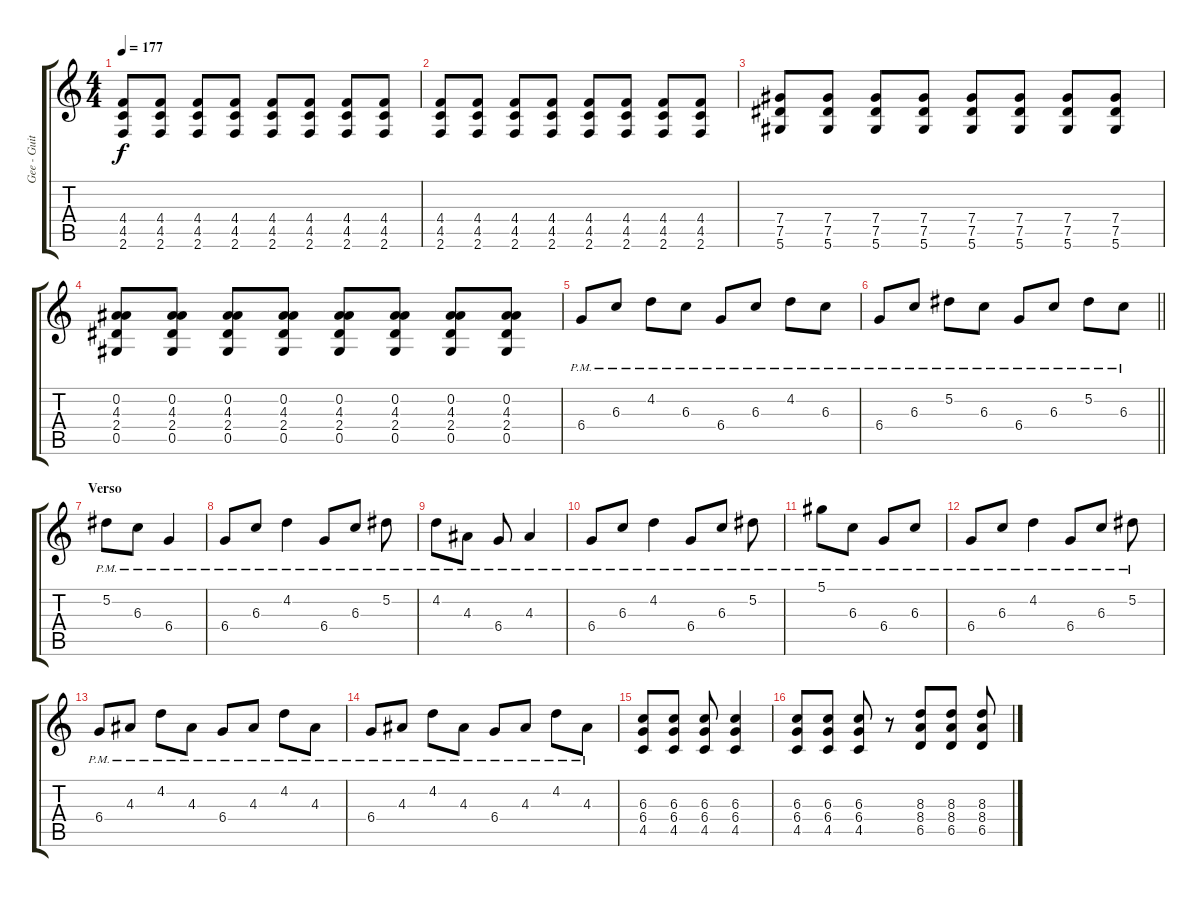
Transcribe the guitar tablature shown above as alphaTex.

\track ("Gee - Guitarra" "Gee - Guit") {instrument distortionguitar}
\staff {score tabs}
\tuning (Eb4 Bb3 Gb3 Db3 Ab2 Eb2) {hide}
\ts (4 4)
\tempo 177
\clef g2
\ks c
(4.4 4.5 2.6).8{dy f} (4.4 4.5 2.6).8 (4.4 4.5 2.6).8 (4.4 4.5 2.6).8 (4.4 4.5 2.6).8 (4.4 4.5 2.6).8 (4.4 4.5 2.6).8 (4.4 4.5 2.6).8 |
(4.4 4.5 2.6).8 (4.4 4.5 2.6).8 (4.4 4.5 2.6).8 (4.4 4.5 2.6).8 (4.4 4.5 2.6).8 (4.4 4.5 2.6).8 (4.4 4.5 2.6).8 (4.4 4.5 2.6).8 |
(7.4 7.5 5.6).8 (7.4 7.5 5.6).8 (7.4 7.5 5.6).8 (7.4 7.5 5.6).8 (7.4 7.5 5.6).8 (7.4 7.5 5.6).8 (7.4 7.5 5.6).8 (7.4 7.5 5.6).8 |
(0.2 4.3 2.4 0.5).8 (0.2 4.3 2.4 0.5).8 (0.2 4.3 2.4 0.5).8 (0.2 4.3 2.4 0.5).8 (0.2 4.3 2.4 0.5).8 (0.2 4.3 2.4 0.5).8 (0.2 4.3 2.4 0.5).8 (0.2 4.3 2.4 0.5).8 |
6.4{pm}.8 6.3{pm}.8 4.2{pm}.8 6.3{pm}.8 6.4{pm}.8 6.3{pm}.8 4.2{pm}.8 6.3{pm}.8 |
\barLineRight lightlight
6.4{pm}.8 6.3{pm}.8 5.2{pm}.8 6.3{pm}.8 6.4{pm}.8 6.3{pm}.8 5.2{pm}.8 6.3{pm}.8 |
\section ("" "Verso")
5.2{pm}.8 6.3{pm}.8 6.4{pm}.4 |
6.4{pm}.8 6.3{pm}.8 4.2{pm}.4 6.4{pm}.8 6.3{pm}.8 5.2{pm}.8 |
4.2{pm}.8 4.3{pm}.8 6.4{pm}.8 4.3{pm}.4 |
6.4{pm}.8 6.3{pm}.8 4.2{pm}.4 6.4{pm}.8 6.3{pm}.8 5.2{pm}.8 |
5.1{pm}.8 6.3{pm}.8 6.4{pm}.8 6.3{pm}.8 |
6.4{pm}.8 6.3{pm}.8 4.2{pm}.4 6.4{pm}.8 6.3{pm}.8 5.2{pm}.8 |
6.4{pm}.8 4.3{pm}.8 4.2{pm}.8 4.3{pm}.8 6.4{pm}.8 4.3{pm}.8 4.2{pm}.8 4.3{pm}.8 |
6.4{pm}.8 4.3{pm}.8 4.2{pm}.8 4.3{pm}.8 6.4{pm}.8 4.3{pm}.8 4.2{pm}.8 4.3{pm}.8 |
(6.3 6.4 4.5).8 (6.3 6.4 4.5).8 (6.3 6.4 4.5).8 (6.3 6.4 4.5).4 |
(6.3 6.4 4.5).8 (6.3 6.4 4.5).8 (6.3 6.4 4.5).8 r.8 (8.3 8.4 6.5).8 (8.3 8.4 6.5).8 (8.3 8.4 6.5).8
